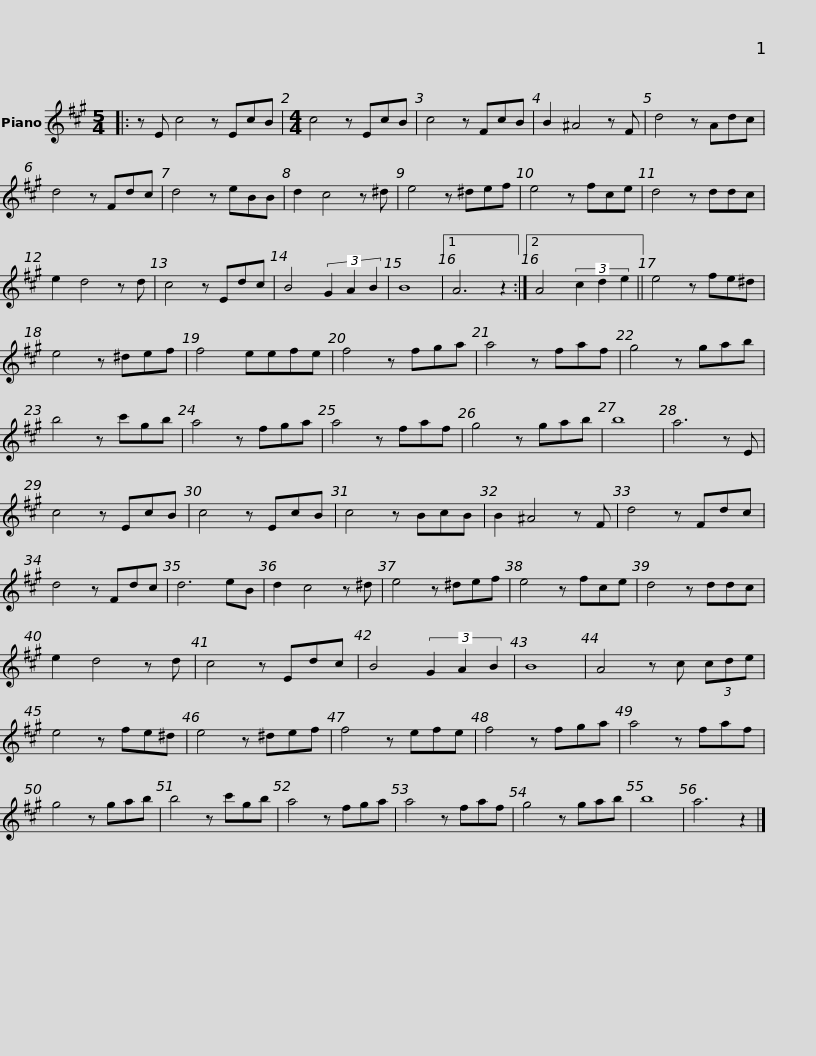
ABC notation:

X:1
L:1/8
M:5/4
I:linebreak $
K:A
V:1 treble
V:1
|: z E c4 z EcB |[M:4/4] c4 z EcB | c4 z FcB | B2 ^A4 z F | d4 z Adc | %5
 d4 z Fdc |$ d4 z eBB | d2 c4 z ^d | e4 z ^def | e4 z fce | %10
 d4 z ddc | e2 d4 z d | c4 z Edc |$ B4 (3G2 A2 B2 | B8 |1 %15
 A6 z2 :|2 A4 (3c2 d2 e2 || e4 z fe^d | e4 z ^def | f4 eefe | %20
 f4 z fga |$ a4 z faf | g4 z gab | b4 z c'gb | a4 z fga | %25
 a4 z faf | g4 z gab | b8 |$ a6 z E |$ c4 z EcB | %30
 c4 z EcB | c4 z BcB | B2 ^A4 z F | d4 z Fdc | d4 z Fdc | %35
 d6 eB |$ d2 c4 z ^d | e4 z ^def | e4 z fce | d4 z ddc | %40
 e2 d4 z d | c4 z Edc | B4 (3G2 A2 B2 | B8 |$ A4 z c (3cde | %45
 e4 z fe^d | e4 z ^def | f4 z efe | f4 z fga | a4 z faf |$ %50
 g4 z gab | b4 z c'gb | a4 z fga | a4 z faf | g4 z gab | %55
 b8 | a6 z2 |] %57
